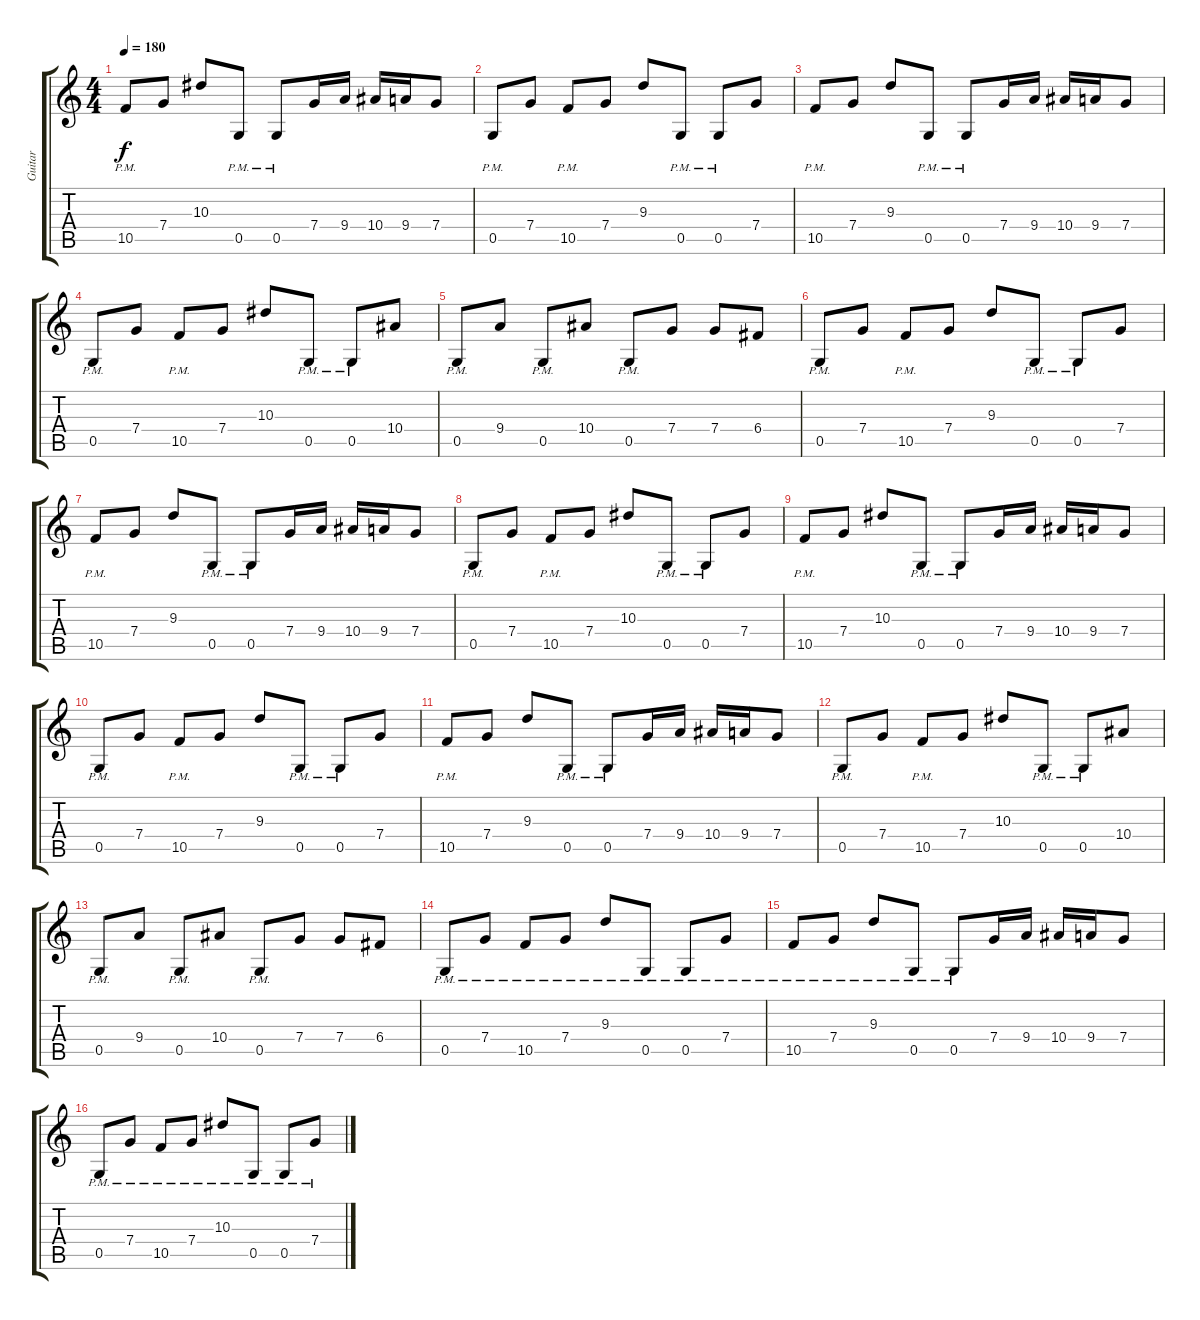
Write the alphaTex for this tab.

\track ("Guitar" "Guitar") {instrument distortionguitar}
\staff {score tabs}
\tuning (D4 A3 F3 C3 G2 D2) {hide}
\ts (4 4)
\tempo 180
\clef g2
\ks c
10.5{pm}.8{dy f} 7.4.8 10.3.8 0.5{pm}.8 0.5{pm}.8 7.4.16 9.4.16 10.4.16 9.4.16 7.4.8 |
0.5{pm}.8 7.4.8 10.5{pm}.8 7.4.8 9.3.8 0.5{pm}.8 0.5{pm}.8 7.4.8 |
10.5{pm}.8 7.4.8 9.3.8 0.5{pm}.8 0.5{pm}.8 7.4.16 9.4.16 10.4.16 9.4.16 7.4.8 |
0.5{pm}.8 7.4.8 10.5{pm}.8 7.4.8 10.3.8 0.5{pm}.8 0.5{pm}.8 10.4.8 |
0.5{pm}.8 9.4.8 0.5{pm}.8 10.4.8 0.5{pm}.8 7.4.8 7.4.8 6.4.8 |
0.5{pm}.8 7.4.8 10.5{pm}.8 7.4.8 9.3.8 0.5{pm}.8 0.5{pm}.8 7.4.8 |
10.5{pm}.8 7.4.8 9.3.8 0.5{pm}.8 0.5{pm}.8 7.4.16 9.4.16 10.4.16 9.4.16 7.4.8 |
0.5{pm}.8 7.4.8 10.5{pm}.8 7.4.8 10.3.8 0.5{pm}.8 0.5{pm}.8 7.4.8 |
10.5{pm}.8 7.4.8 10.3.8 0.5{pm}.8 0.5{pm}.8 7.4.16 9.4.16 10.4.16 9.4.16 7.4.8 |
0.5{pm}.8 7.4.8 10.5{pm}.8 7.4.8 9.3.8 0.5{pm}.8 0.5{pm}.8 7.4.8 |
10.5{pm}.8 7.4.8 9.3.8 0.5{pm}.8 0.5{pm}.8 7.4.16 9.4.16 10.4.16 9.4.16 7.4.8 |
0.5{pm}.8 7.4.8 10.5{pm}.8 7.4.8 10.3.8 0.5{pm}.8 0.5{pm}.8 10.4.8 |
0.5{pm}.8 9.4.8 0.5{pm}.8 10.4.8 0.5{pm}.8 7.4.8 7.4.8 6.4.8 |
0.5{pm}.8 7.4{pm}.8 10.5{pm}.8 7.4{pm}.8 9.3{pm}.8 0.5{pm}.8 0.5{pm}.8 7.4{pm}.8 |
10.5{pm}.8 7.4{pm}.8 9.3{pm}.8 0.5{pm}.8 0.5{pm}.8 7.4.16 9.4.16 10.4.16 9.4.16 7.4.8 |
0.5{pm}.8 7.4{pm}.8 10.5{pm}.8 7.4{pm}.8 10.3{pm}.8 0.5{pm}.8 0.5{pm}.8 7.4{pm}.8
